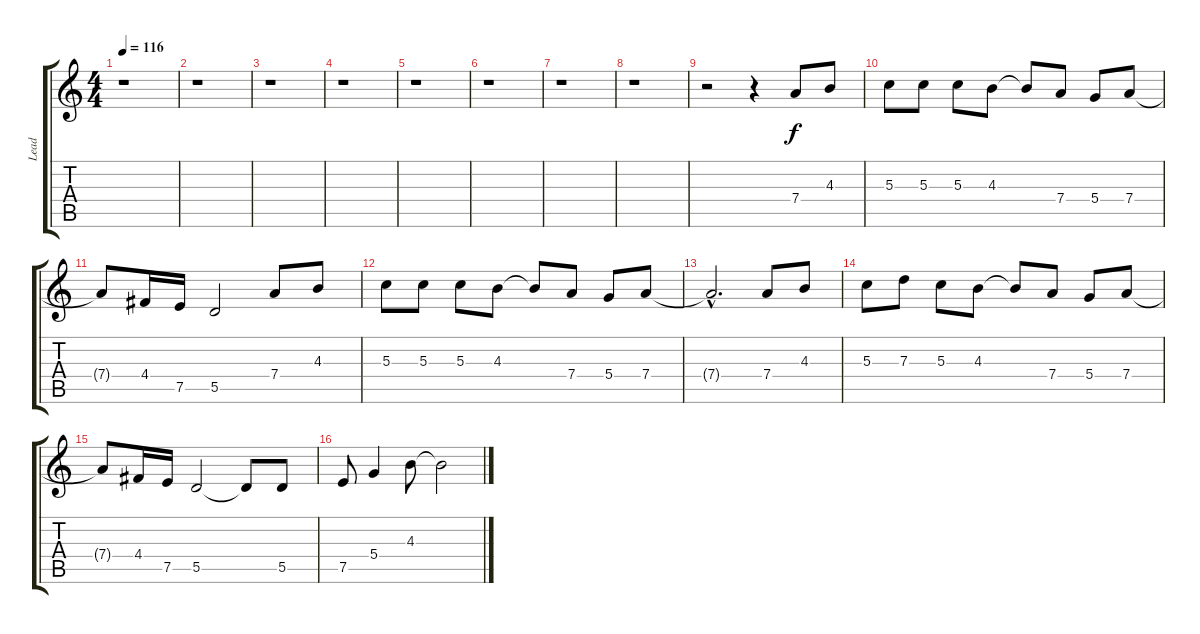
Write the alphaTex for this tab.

\track ("Lead" "Lead") {instrument overdrivenguitar}
\staff {score tabs}
\tuning (E4 B3 G3 D3 A2 E2) {hide}
\ts (4 4)
\tempo 116
\clef g2
\ks c
r.1{dy f instrument overdrivenguitar} |
r.1 |
r.1 |
r.1 |
r.1 |
r.1 |
r.1 |
r.1 |
r.2 r.4 7.4.8 4.3.8 |
5.3.8 5.3.8 5.3.8 4.3.8 4.3{t}.8 7.4.8 5.4.8 7.4.8 |
7.4{t}.8 4.4.16 7.5.16 5.5.2 7.4.8 4.3.8 |
5.3.8 5.3.8 5.3.8 4.3.8 4.3{t}.8 7.4.8 5.4.8 7.4.8 |
7.4{hac t}.2{d} 7.4.8 4.3.8 |
5.3.8 7.3.8 5.3.8 4.3.8 4.3{t}.8 7.4.8 5.4.8 7.4.8 |
7.4{t}.8 4.4.16 7.5.16 5.5.2 5.5{t}.8 5.5.8 |
7.5.8 5.4.4 4.3.8 4.3{t}.2
